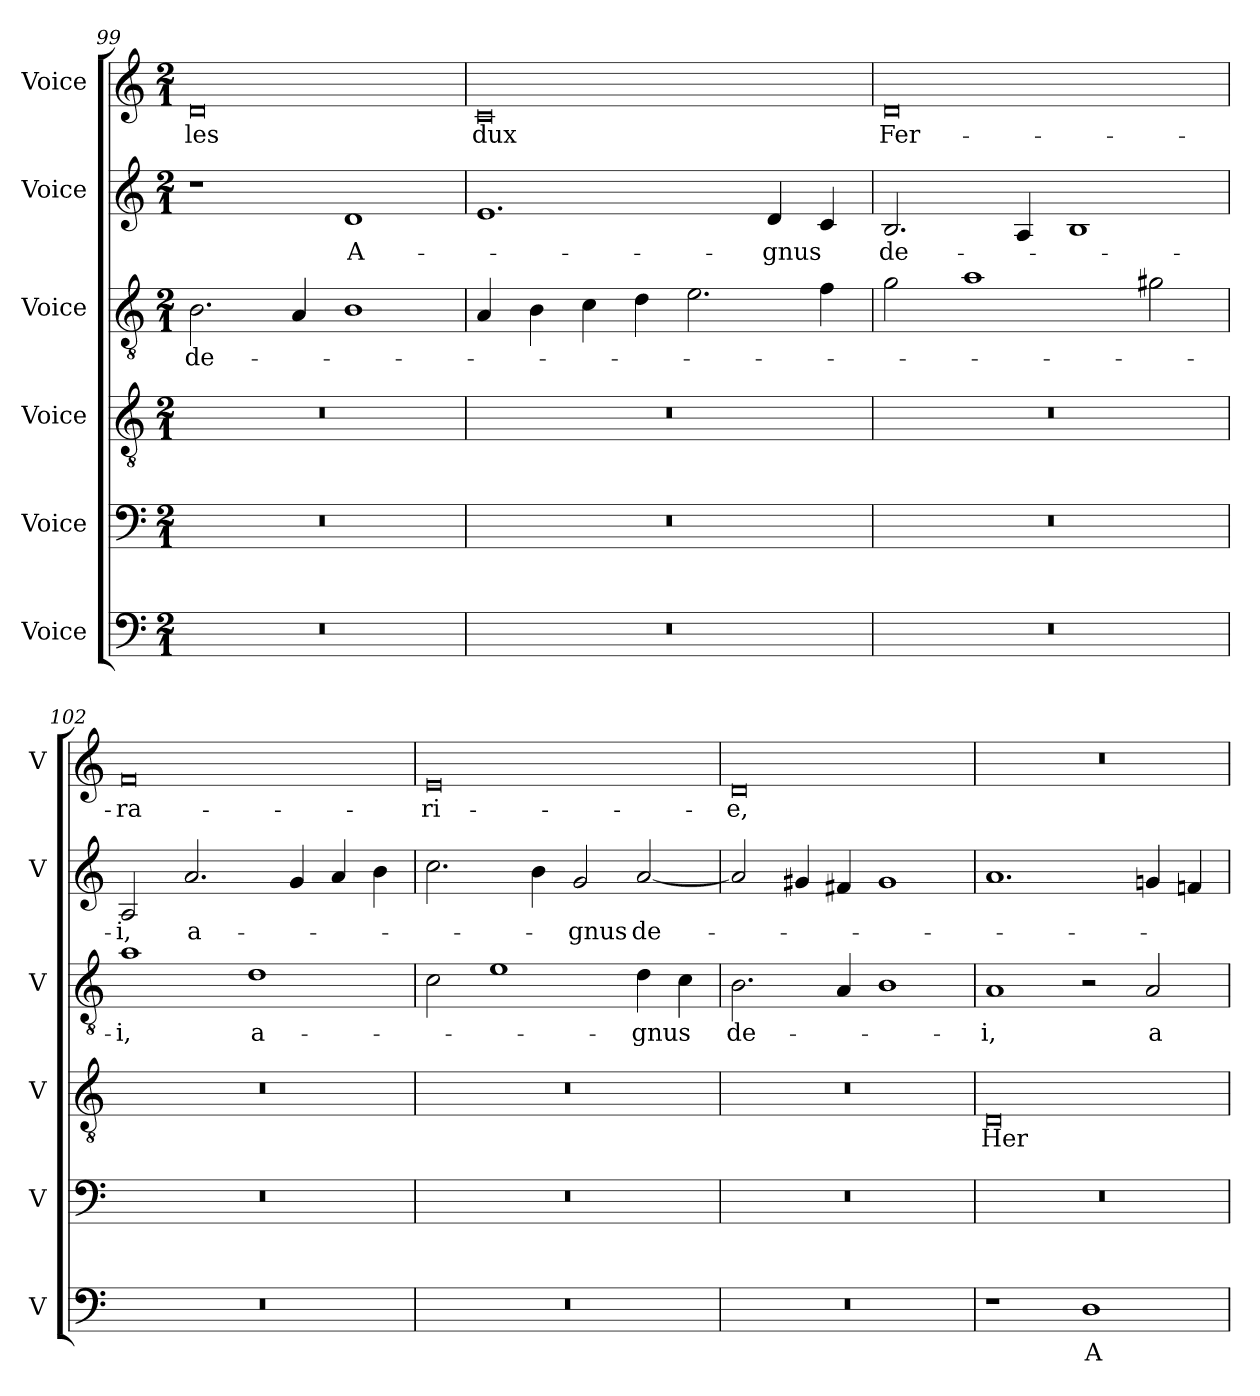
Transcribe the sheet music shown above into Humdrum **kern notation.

**kern	**text	**kern	**kern	**text	**kern	**text	**kern	**text	**kern	**text
*part6	*part6	*part5	*part4	*part4	*part3	*part3	*part2	*part2	*part1	*part1
*staff6	*staff6	*staff5	*staff4	*staff4	*staff3	*staff3	*staff2	*staff2	*staff1	*staff1
*I"Voice	*	*I"Voice	*I"Voice	*	*I"Voice	*	*I"Voice	*	*I"Voice	*
*I'V	*	*I'V	*I'V	*	*I'V	*	*I'V	*	*I'V	*
*clefF4	*	*clefF4	*clefGv2	*	*clefGv2	*	*clefG2	*	*clefG2	*
*k[]	*	*k[]	*k[]	*	*k[]	*	*k[]	*	*k[]	*
*M2/1	*	*M2/1	*M2/1	*	*M2/1	*	*M2/1	*	*M2/1	*
=99	=99	=99	=99	=99	=99	=99	=99	=99	=99	=99
!	!	!	!	!	!	!LO:LY:b	!	!	!	!LO:LY:b
0r	.	0r	0r	.	2.B\	de-	1r	.	0d	-les
.	.	.	.	.	4A/	.	.	.	.	.
!	!	!	!	!	!	!	!	!LO:LY:b	!	!
.	.	.	.	.	1B	.	1d	A-	.	.
!!LO:LB:g=z
=100	=100	=100	=100	=100	=100	=100	=100	=100	=100	=100
!	!	!	!	!	!	!	!	!	!	!LO:LY:b
0r	.	0r	0r	.	4A/	.	1.e	.	0c	dux
.	.	.	.	.	4B\	.	.	.	.	.
.	.	.	.	.	4c\	.	.	.	.	.
.	.	.	.	.	4d\	.	.	.	.	.
.	.	.	.	.	2.e\	.	.	.	.	.
!	!	!	!	!	!	!	!	!LO:LY:b	!	!
.	.	.	.	.	.	.	4d/	-gnus	.	.
.	.	.	.	.	4f\	.	4c/	.	.	.
=101	=101	=101	=101	=101	=101	=101	=101	=101	=101	=101
!	!	!	!	!	!	!	!	!LO:LY:b	!	!LO:LY:b
0r	.	0r	0r	.	2g\	.	2.B/	de-	0d	Fer-
.	.	.	.	.	1a	.	.	.	.	.
.	.	.	.	.	.	.	4A/	.	.	.
.	.	.	.	.	.	.	1B	.	.	.
.	.	.	.	.	2g#X\	.	.	.	.	.
=102	=102	=102	=102	=102	=102	=102	=102	=102	=102	=102
!	!	!	!	!	!	!LO:LY:b	!	!LO:LY:b	!	!LO:LY:b
0r	.	0r	0r	.	1a	-i,	2A/	-i,	0f	-ra-
!	!	!	!	!	!	!	!	!LO:LY:b	!	!
.	.	.	.	.	.	.	2.a/	a-	.	.
!	!	!	!	!	!	!LO:LY:b	!	!	!	!
.	.	.	.	.	1d	a-	.	.	.	.
.	.	.	.	.	.	.	4g/	.	.	.
.	.	.	.	.	.	.	4a/	.	.	.
.	.	.	.	.	.	.	4b\	.	.	.
!!LO:PB:g=z
=103	=103	=103	=103	=103	=103	=103	=103	=103	=103	=103
!	!	!	!	!	!	!	!	!	!	!LO:LY:b
0r	.	0r	0r	.	2c\	.	2.cc\	.	0e	-ri-
.	.	.	.	.	1e	.	.	.	.	.
.	.	.	.	.	.	.	4b\	.	.	.
!	!	!	!	!	!	!	!	!LO:LY:b	!	!
.	.	.	.	.	.	.	2g/	-gnus	.	.
!	!	!	!	!	!	!LO:LY:b	!	!LO:LY:b	!	!
.	.	.	.	.	4d\	-gnus	[2a/	de-	.	.
.	.	.	.	.	4c\	.	.	.	.	.
=104	=104	=104	=104	=104	=104	=104	=104	=104	=104	=104
!	!	!	!	!	!	!LO:LY:b	!	!	!	!LO:LY:b
0r	.	0r	0r	.	2.B\	de-	2a/]	.	0d	-e,
.	.	.	.	.	.	.	4g#X/	.	.	.
.	.	.	.	.	4A/	.	4f#X/	.	.	.
.	.	.	.	.	1B	.	1g#	.	.	.
=105	=105	=105	=105	=105	=105	=105	=105	=105	=105	=105
!	!	!	!	!LO:LY:b	!	!LO:LY:b	!	!	!	!
1r	.	0r	0D	Her-	1A	-i,	1.a	.	0r	.
!	!LO:LY:b	!	!	!	!	!	!	!	!	!
1D	A-	.	.	.	2r	.	.	.	.	.
!	!	!	!	!	!	!LO:LY:b	!	!	!	!
.	.	.	.	.	2A/	a-	4gn/	.	.	.
.	.	.	.	.	.	.	4fn/	.	.	.
=	=	=	=	=	=	=	=	=	=	=
*-	*-	*-	*-	*-	*-	*-	*-	*-	*-	*-
